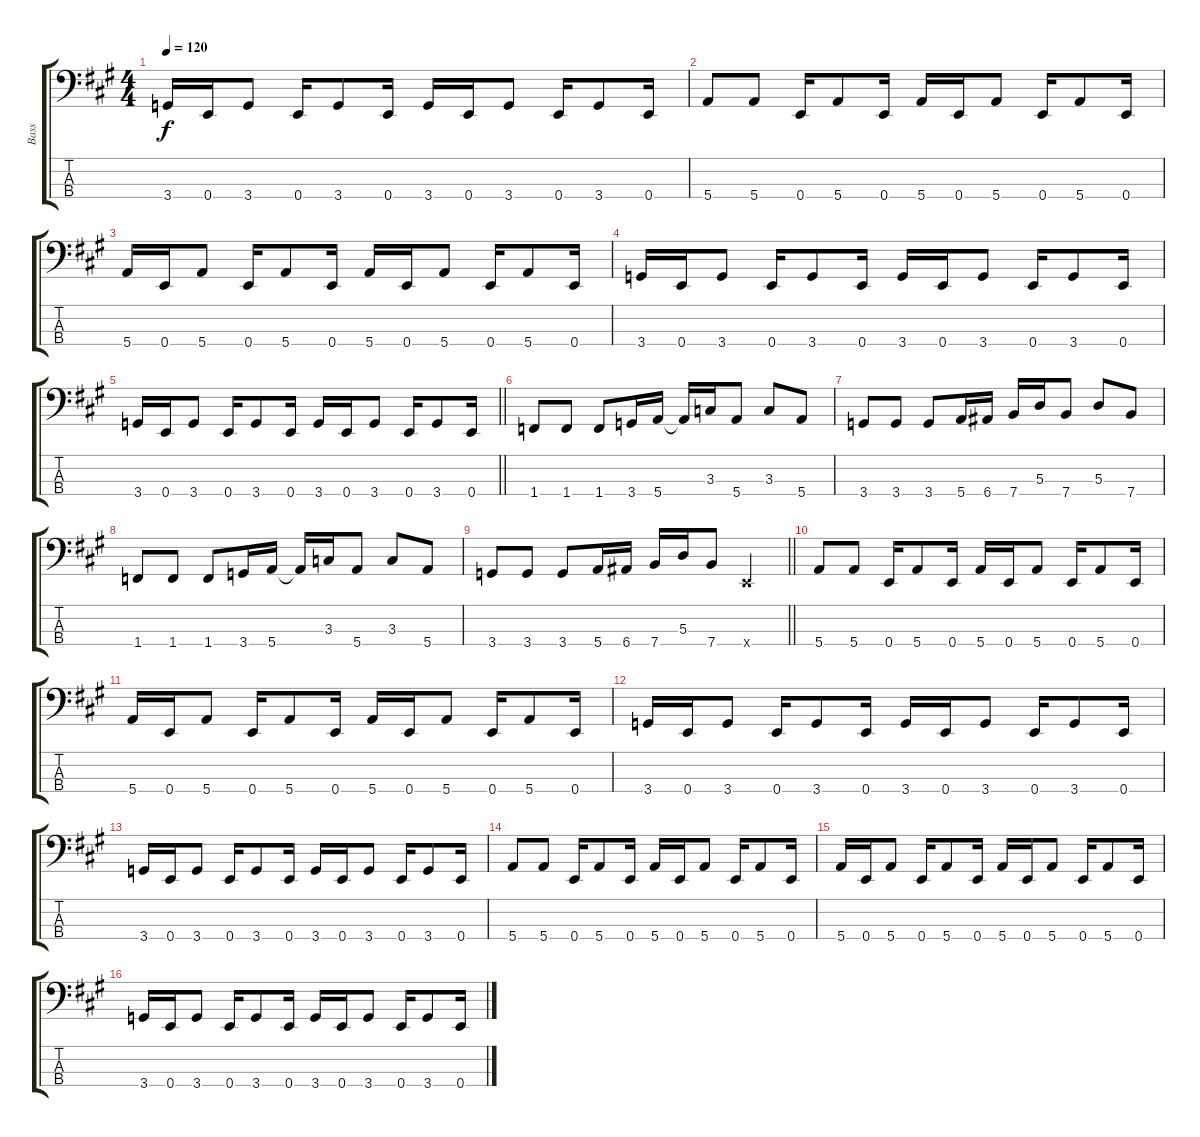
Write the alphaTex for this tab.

\track ("Bass" "Bass") {instrument electricbasspick}
\staff {score tabs}
\tuning (G2 D2 A1 E1) {hide}
\ts (4 4)
\tempo 120
\clef f4
\ks a
3.4.16{dy f} 0.4.16 3.4.8 0.4.16 3.4.8 0.4.16 3.4.16 0.4.16 3.4.8 0.4.16 3.4.8 0.4.16 |
5.4.8 5.4.8 0.4.16 5.4.8 0.4.16 5.4.16 0.4.16 5.4.8 0.4.16 5.4.8 0.4.16 |
5.4.16 0.4.16 5.4.8 0.4.16 5.4.8 0.4.16 5.4.16 0.4.16 5.4.8 0.4.16 5.4.8 0.4.16 |
3.4.16 0.4.16 3.4.8 0.4.16 3.4.8 0.4.16 3.4.16 0.4.16 3.4.8 0.4.16 3.4.8 0.4.16 |
\barLineRight lightlight
3.4.16 0.4.16 3.4.8 0.4.16 3.4.8 0.4.16 3.4.16 0.4.16 3.4.8 0.4.16 3.4.8 0.4.16 |
1.4.8 1.4.8 1.4.8 3.4.16 5.4.16 5.4{t}.16 3.3.16 5.4.8 3.3.8 5.4.8 |
3.4.8 3.4.8 3.4.8 5.4.16 6.4.16 7.4.16 5.3.16 7.4.8 5.3.8 7.4.8 |
1.4.8 1.4.8 1.4.8 3.4.16 5.4.16 5.4{t}.16 3.3.16 5.4.8 3.3.8 5.4.8 |
\barLineRight lightlight
3.4.8 3.4.8 3.4.8 5.4.16 6.4.16 7.4.16 5.3.16 7.4.8 0.4{x}.4 |
5.4.8 5.4.8 0.4.16 5.4.8 0.4.16 5.4.16 0.4.16 5.4.8 0.4.16 5.4.8 0.4.16 |
5.4.16 0.4.16 5.4.8 0.4.16 5.4.8 0.4.16 5.4.16 0.4.16 5.4.8 0.4.16 5.4.8 0.4.16 |
3.4.16 0.4.16 3.4.8 0.4.16 3.4.8 0.4.16 3.4.16 0.4.16 3.4.8 0.4.16 3.4.8 0.4.16 |
3.4.16 0.4.16 3.4.8 0.4.16 3.4.8 0.4.16 3.4.16 0.4.16 3.4.8 0.4.16 3.4.8 0.4.16 |
5.4.8 5.4.8 0.4.16 5.4.8 0.4.16 5.4.16 0.4.16 5.4.8 0.4.16 5.4.8 0.4.16 |
5.4.16 0.4.16 5.4.8 0.4.16 5.4.8 0.4.16 5.4.16 0.4.16 5.4.8 0.4.16 5.4.8 0.4.16 |
3.4.16 0.4.16 3.4.8 0.4.16 3.4.8 0.4.16 3.4.16 0.4.16 3.4.8 0.4.16 3.4.8 0.4.16
